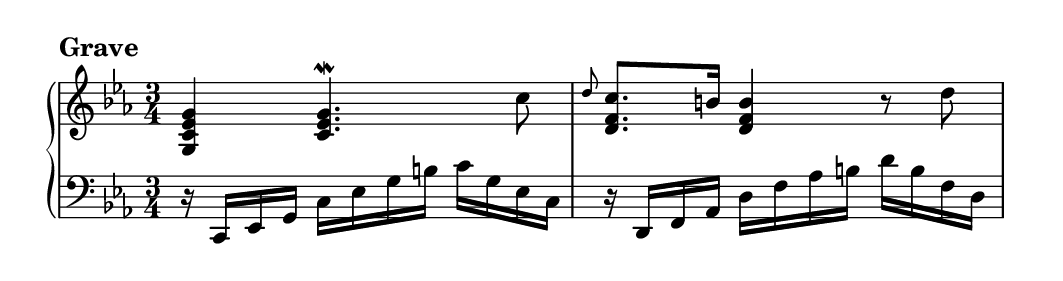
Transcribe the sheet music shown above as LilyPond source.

\version "2.24.0"
\header {
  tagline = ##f
}
\paper {
  paper-height = 6\cm
  paper-width = 18\cm
}
\layout {
  indent = #0
  ragged-right = ##f
}

\include "../../../../stylesheets/typography.ly"
\score {
  \header {
    piece = "Grave"
  }
  \new PianoStaff <<
    \new Staff \relative c' {
      \clef "treble" \time 3/4 \key c \minor
      <g c es g>4 <c es g>4. \mordent c'8 |
      \grace { d8 } <c f, d>8. b16 <b f d>4 r8 d
    }
    \new Staff \relative c, {
      \clef "bass" \time 3/4 \key c \minor
      r16 c es g c es g b c g es c |
      r16 d, f as d f as b d b f d
    }
  >>
}
